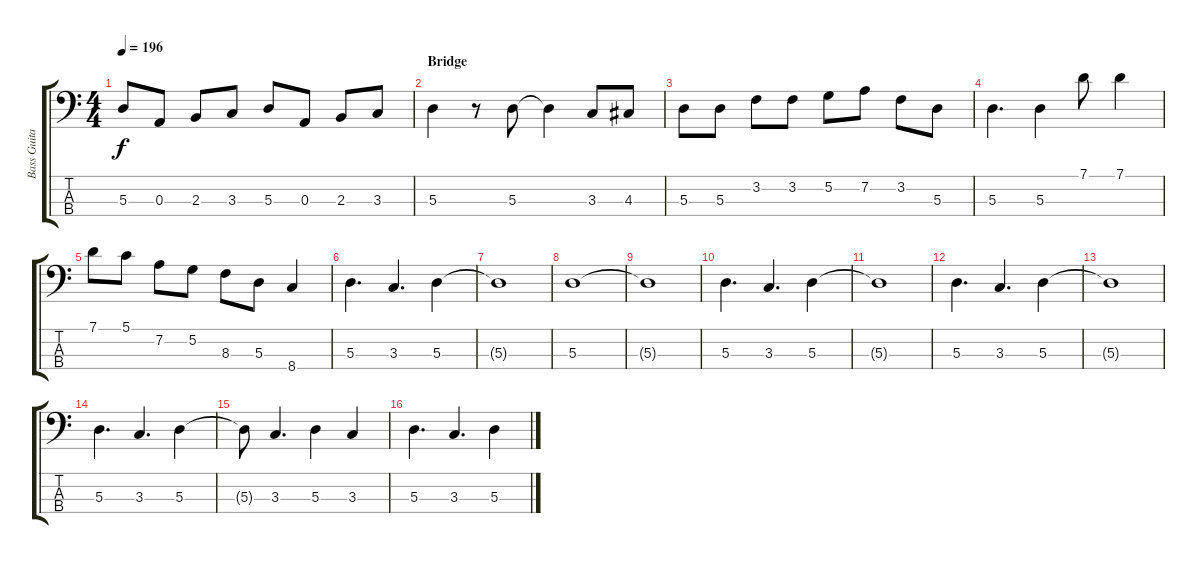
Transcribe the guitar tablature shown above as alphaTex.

\track ("Bass Guitar (R. Glover)" "Bass Guita") {instrument electricbassfinger}
\staff {score tabs}
\tuning (G2 D2 A1 E1) {hide}
\ts (4 4)
\tempo 196
\clef f4
\ks c
5.3.8{dy f} 0.3.8 2.3.8 3.3.8 5.3.8 0.3.8 2.3.8 3.3.8 |
\section ("" "Bridge")
5.3.4 r.8 5.3.8 5.3{t}.4 3.3.8 4.3.8 |
5.3.8 5.3.8 3.2.8 3.2.8 5.2.8 7.2.8 3.2.8 5.3.8 |
5.3.4{d} 5.3.4 7.1.8 7.1.4 |
7.1.8 5.1.8 7.2.8 5.2.8 8.3.8 5.3.8 8.4.4 |
5.3.4{d} 3.3.4{d} 5.3.4 |
5.3{t}.1 |
5.3.1 |
5.3{t}.1 |
5.3.4{d} 3.3.4{d} 5.3.4 |
5.3{t}.1 |
5.3.4{d} 3.3.4{d} 5.3.4 |
5.3{t}.1 |
5.3.4{d} 3.3.4{d} 5.3.4 |
5.3{t}.8 3.3.4{d} 5.3.4 3.3.4 |
5.3.4{d} 3.3.4{d} 5.3.4
